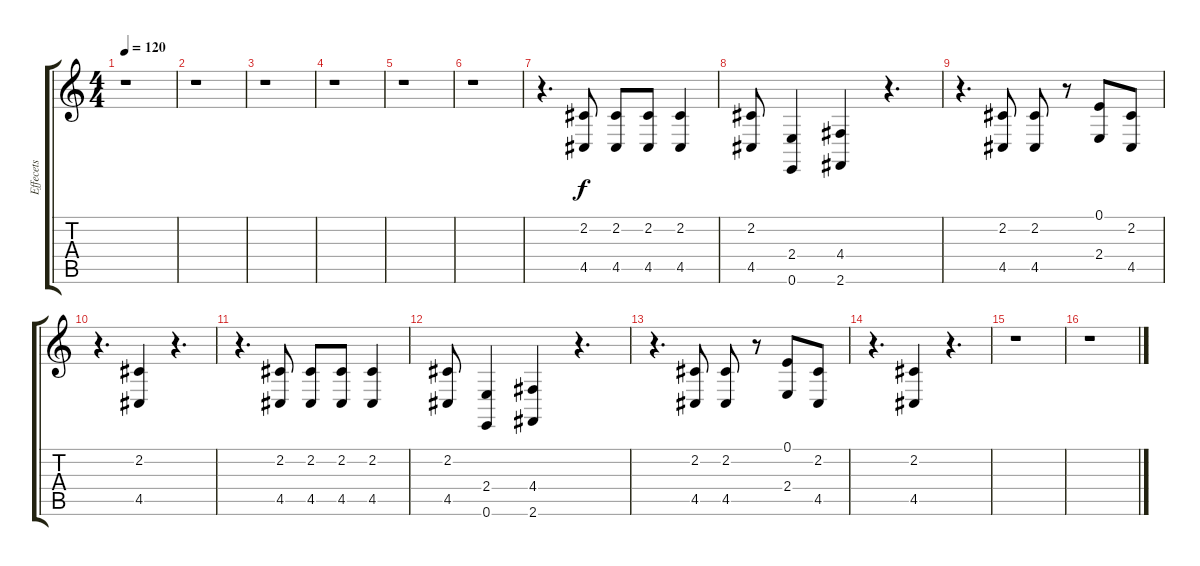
\track ("Effecets" "Effecets") {instrument fx5brightness}
\staff {score tabs}
\tuning (E4 B3 G3 D3 A2 E2) {hide}
\ts (4 4)
\tempo 120
\clef g2
\ks c
r.1{dy f} |
r.1 |
r.1 |
r.1 |
r.1 |
r.1 |
r.4{d} (2.2 4.5).8 (2.2 4.5).8 (2.2 4.5).8 (2.2 4.5).4 |
(2.2 4.5).8 (2.4 0.6).4 (4.4 2.6).4 r.4{d} |
r.4{d} (2.2 4.5).8 (2.2 4.5).8 r.8 (0.1 2.4).8 (2.2 4.5).8 |
r.4{d} (2.2 4.5).4 r.4{d} |
r.4{d} (2.2 4.5).8 (2.2 4.5).8 (2.2 4.5).8 (2.2 4.5).4 |
(2.2 4.5).8 (2.4 0.6).4 (4.4 2.6).4 r.4{d} |
r.4{d} (2.2 4.5).8 (2.2 4.5).8 r.8 (0.1 2.4).8 (2.2 4.5).8 |
r.4{d} (2.2 4.5).4 r.4{d} |
r.1 |
r.1
